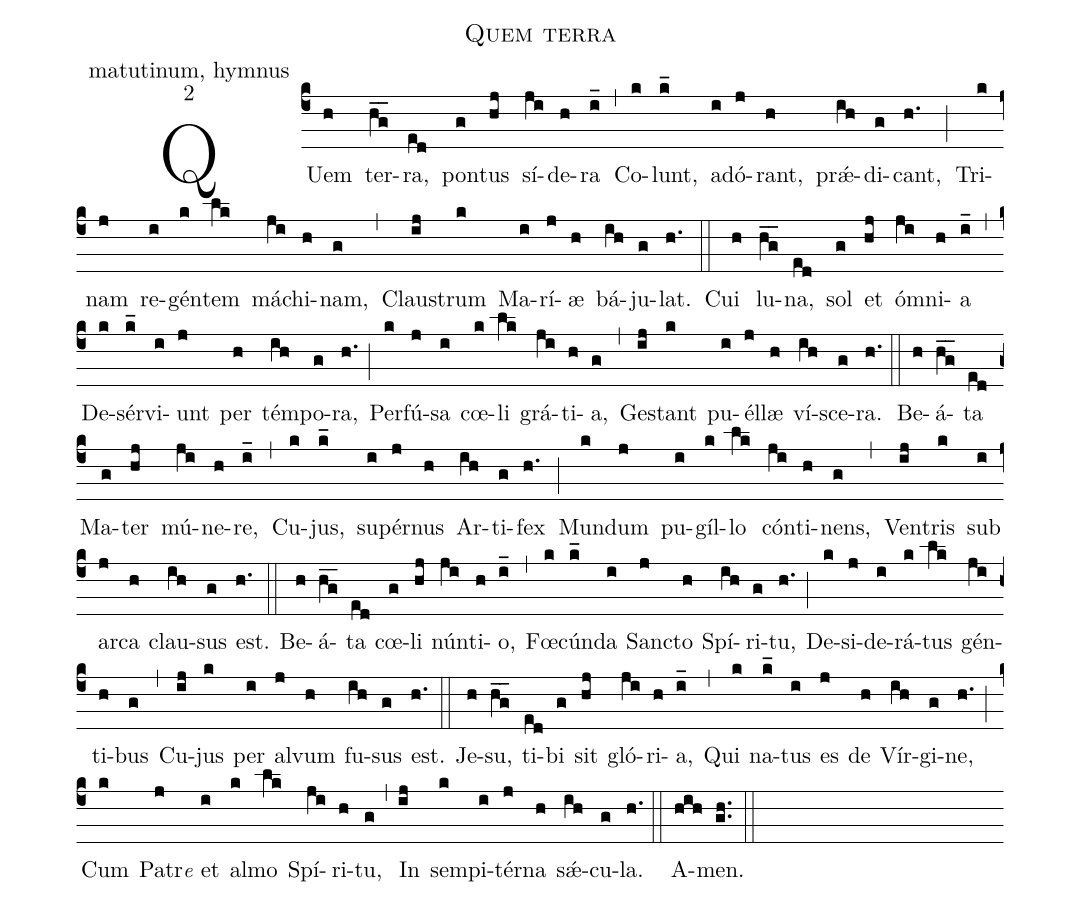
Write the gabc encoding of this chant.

name: Quem terra;
office-part: matutinum, hymnus;
mode: 2;
%%
(c4)
QUem(h) ter(hg__)ra,(ed) pon(g)tus(hj) sí(ji)de(h)ra(i_) (,)
Co(k)lunt,(k_) a(i)dó(j)rant,(h) prǽ(ih)di(g)cant,(h.) (;)
Tri(k)nam(j) re(i)gén(k)tem(lk) má(ji)chi(h)nam,(g) (,)
Clau(ij)strum(k) Ma(i)rí(j)æ(h) bá(ih)ju(g)lat.(h.) (::)

Cui(h) lu(hg__)na,(ed) sol(g) et(hj) óm(ji)ni(h)a(i_) (,)
De(k)sér(k_)vi(i)unt(j) per(h) tém(ih)po(g)ra,(h.) (;)
Per(k)fú(j)sa(i) cœ(k)li(lk) grá(ji)ti(h)a,(g) (,)
Ge(ij)stant(k) pu(i)él(j)læ(h) ví(ih)sce(g)ra.(h.) (::)

Be(h)á(hg__)ta(ed) Ma(g)ter(hj) mú(ji)ne(h)re,(i_) (,)
Cu(k)jus,(k_) su(i)pér(j)nus(h) Ar(ih)ti(g)fex(h.) (;)
Mun(k)dum(j) pu(i)gíl(k)lo(lk) cón(ji)ti(h)nens,(g) (,)
Ven(ij)tris(k) sub(i) ar(j)ca(h) clau(ih)sus(g) est.(h.) (::)

Be(h)á(hg__)ta(ed) cœ(g)li(hj) nún(ji)ti(h)o,(i_) (,)
Fœ(k)cún(k_)da(i) San(j)cto(h) Spí(ih)ri(g)tu,(h.) (;)
De(k)si(j)de(i)rá(k)tus(lk) gén(ji)ti(h)bus(g) (,)
Cu(ij)jus(k) per(i) al(j)vum(h) fu(ih)sus(g) est.(h.) (::)

Je(h)su,(hg__) ti(ed)bi(g) sit(hj) gló(ji)ri(h)a,(i_) (,)
Qui(k) na(k_)tus(i) es(j) de(h) Vír(ih)gi(g)ne,(h.) (;)
Cum(k) Pa(j)tr<e>e</e> {e}t(i) al(k)mo(lk) Spí(ji)ri(h)tu,(g) (,)
In(ij) sem(k)pi(i)tér(j)na(h) sǽ(ih)cu(g)la.(h.) (::)

A(hih)men.(gh..) (::)
